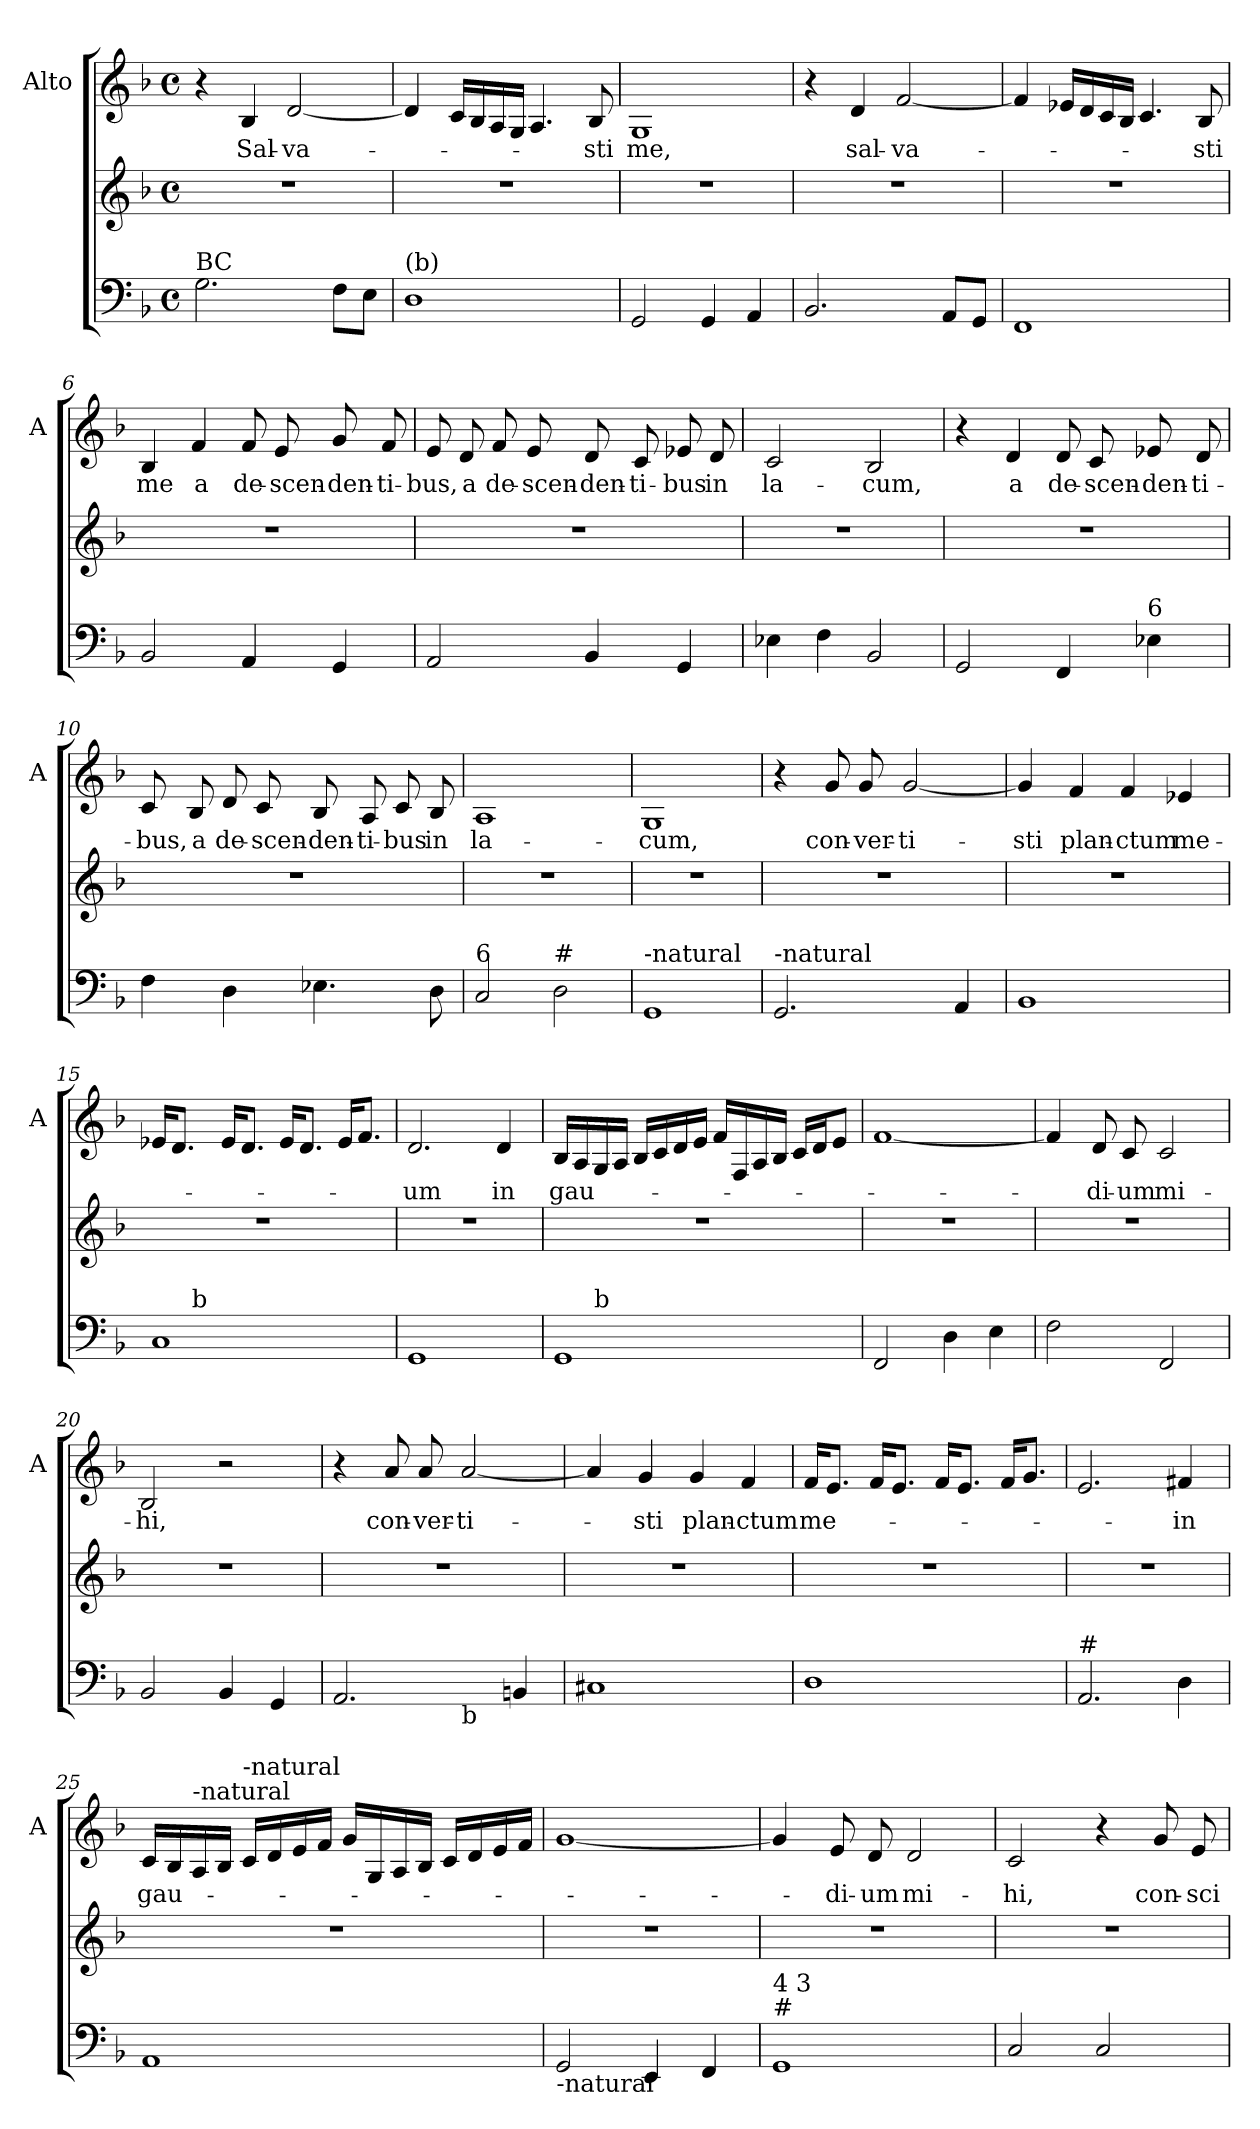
**kern	**kern	**kern	**text
*part2	*part2	*part1	*part1
*staff3	*staff2	*staff1	*staff1
*	*	*I"Alto	*
*	*	*I'A	*
*clefF4	*clefG2	*clefG2	*
*k[b-]	*k[b-]	*k[b-]	*
*F:	*F:	*F:	*
*M4/4	*M4/4	*M4/4	*
*met(c)	*met(c)	*met(c)	*
=1	=1	=1	=1
!LO:TX:a:t=BC	!	!	!
2.G\	1r	4r	.
!	!	!	!LO:LY:b
.	.	4B-/	Sal-
!	!	!	!LO:LY:b
.	.	[2d/	-va-
8F\L	.	.	.
8E\J	.	.	.
=2	=2	=2	=2
!LO:TX:a:t=(b)	!	!	!
1D	1r	4d/]	.
.	.	16c/LL	.
.	.	16B-/	.
.	.	16A/	.
.	.	16G/JJ	.
.	.	4.A/	.
!	!	!	!LO:LY:b
.	.	8B-/	-sti
=3	=3	=3	=3
!	!	!	!LO:LY:b
2GG/	1r	1G	me,
4GG/	.	.	.
4AA/	.	.	.
=4	=4	=4	=4
2.BB-/	1r	4r	.
!	!	!	!LO:LY:b
.	.	4d/	sal-
!	!	!	!LO:LY:b
.	.	[2f/	-va-
8AA/L	.	.	.
8GG/J	.	.	.
!!LO:LB:g=z
=5	=5	=5	=5
1FF	1r	4f/]	.
.	.	16e-X/LL	.
.	.	16d/	.
.	.	16c/	.
.	.	16B-/JJ	.
.	.	4.c/	.
!	!	!	!LO:LY:b
.	.	8B-/	-sti
=6	=6	=6	=6
!	!	!	!LO:LY:b
2BB-/	1r	4B-/	me
!	!	!	!LO:LY:b
.	.	4f/	a
!	!	!	!LO:LY:b
4AA/	.	8f/	de-
!	!	!	!LO:LY:b
.	.	8e/	-scen-
!	!	!	!LO:LY:b
4GG/	.	8g/	-den-
!	!	!	!LO:LY:b
.	.	8f/	-ti-
=7	=7	=7	=7
!	!	!	!LO:LY:b
2AA/	1r	8e/	-bus,
!	!	!	!LO:LY:b
.	.	8d/	a
!	!	!	!LO:LY:b
.	.	8f/	de-
!	!	!	!LO:LY:b
.	.	8e/	-scen-
!	!	!	!LO:LY:b
4BB-/	.	8d/	-den-
!	!	!	!LO:LY:b
.	.	8c/	-ti-
!	!	!	!LO:LY:b
4GG/	.	8e-X/	-bus
!	!	!	!LO:LY:b
.	.	8d/	in
=8	=8	=8	=8
!	!	!	!LO:LY:b
4E-X\	1r	2c/	la-
4F\	.	.	.
!	!	!	!LO:LY:b
2BB-/	.	2B-/	-cum,
!!LO:LB:g=z
=9	=9	=9	=9
2GG/	1r	4r	.
!	!	!	!LO:LY:b
.	.	4d/	a
!	!	!	!LO:LY:b
4FF/	.	8d/	de-
!	!	!	!LO:LY:b
.	.	8c/	-scen-
!LO:TX:a:t=6	!	!	!
!	!	!	!LO:LY:b
4E-X\	.	8e-X/	-den-
!	!	!	!LO:LY:b
.	.	8d/	-ti-
=10	=10	=10	=10
!	!	!	!LO:LY:b
4F\	1r	8c/	-bus,
!	!	!	!LO:LY:b
.	.	8B-/	a
!	!	!	!LO:LY:b
4D\	.	8d/	de-
!	!	!	!LO:LY:b
.	.	8c/	-scen-
!	!	!	!LO:LY:b
4.E-X\	.	8B-/	-den-
!	!	!	!LO:LY:b
.	.	8A/	-ti-
!	!	!	!LO:LY:b
.	.	8c/	-bus
!	!	!	!LO:LY:b
8D\	.	8B-/	in
=11	=11	=11	=11
!LO:TX:a:t=6	!	!	!
!	!	!	!LO:LY:b
2C/	1r	1A	la-
!LO:TX:a:t=#	!	!	!
2D\	.	.	.
=12	=12	=12	=12
!LO:TX:a:t=-natural	!	!	!
!	!	!	!LO:LY:b
1GG	1r	1G	-cum,
=13	=13	=13	=13
!LO:TX:a:t=-natural	!	!	!
2.GG/	1r	4r	.
!	!	!	!LO:LY:b
.	.	8g/	con-
!	!	!	!LO:LY:b
.	.	8g/	-ver-
!	!	!	!LO:LY:b
.	.	[2g/	-ti-
4AA/	.	.	.
!!LO:PB:g=z
=14	=14	=14	=14
!	!	!	!LO:LY:b
1BB-	1r	4g/]	-sti
!	!	!	!LO:LY:b
.	.	4f/	plan-
!	!	!	!LO:LY:b
.	.	4f/	-ctum
!	!	!	!LO:LY:b
.	.	4e-X/	me-
=15	=15	=15	=15
*^	*	*	*
1C	8ryy	1r	16e-X/KL	.
.	.	.	8.d/J	.
!	!LO:TX:a:t=b	!	!	!
.	2..ryy	.	.	.
.	.	.	16e-/KL	.
.	.	.	8.d/J	.
.	.	.	16e-/KL	.
.	.	.	8.d/J	.
.	.	.	16e-/KL	.
.	.	.	8.f/J	.
=16	=16	=16	=16	=16
!LO:TX:a:t=#	!	!	!	!
!	!	!	!	!LO:LY:b
*v	*v	*	*	*
1GG	1r	2.d/	-um
!	!	!	!LO:LY:b
.	.	4d/	in
=17	=17	=17	=17
!	!	!	!LO:LY:b
*^	*	*	*
1GG	8ryy	1r	16B-/LL	gau-
.	.	.	16A/	.
!	!LO:TX:a:t=b	!	!	!
.	2..ryy	.	16G/	.
.	.	.	16A/JJ	.
.	.	.	16B-/LL	.
.	.	.	16c/	.
.	.	.	16d/	.
.	.	.	16e/JJ	.
.	.	.	16f/LL	.
.	.	.	16F/	.
.	.	.	16A/	.
.	.	.	16B-/JJ	.
.	.	.	16c/LL	.
.	.	.	16d/J	.
.	.	.	8e/J	.
*v	*v	*	*	*
!!LO:LB:g=z
=18	=18	=18	=18
2FF/	1r	[1f	.
4D\	.	.	.
4E\	.	.	.
=19	=19	=19	=19
2F\	1r	4f/]	.
!	!	!	!LO:LY:b
.	.	8d/	-di-
!	!	!	!LO:LY:b
.	.	8c/	-um
!	!	!	!LO:LY:b
2FF/	.	2c/	mi-
=20	=20	=20	=20
!	!	!	!LO:LY:b
2BB-/	1r	2B-/	-hi,
4BB-/	.	2r	.
4GG/	.	.	.
=21	=21	=21	=21
!LO:TX:a:t=#	!	!	!
*^	*	*	*
2.AA/	2ryy	1r	4r	.
!	!	!	!	!LO:LY:b
.	.	.	8a/	con-
!	!	!	!	!LO:LY:b
.	.	.	8a/	-ver-
!	!LO:TX:b:t=b	!	!	!
!	!	!	!	!LO:LY:b
.	2ryy	.	[2a/	-ti-
4BBn/	.	.	.	.
*v	*v	*	*	*
=22	=22	=22	=22
1C#X	1r	4a/]	.
!	!	!	!LO:LY:b
.	.	4g/	-sti
!	!	!	!LO:LY:b
.	.	4g/	plan-
!	!	!	!LO:LY:b
.	.	4f/	-ctum
!!LO:LB:g=z
=23	=23	=23	=23
!	!	!	!LO:LY:b
1D	1r	16f/KL	me-
.	.	8.e/J	.
.	.	16f/KL	.
.	.	8.e/J	.
.	.	16f/KL	.
.	.	8.e/J	.
.	.	16f/KL	.
.	.	8.g/J	.
=24	=24	=24	=24
!LO:TX:a:t=#	!	!	!
2.AA/	1r	2.e/	.
!	!	!	!LO:LY:b
4D\	.	4f#X/	-in
=25	=25	=25	=25
!	!	!	!LO:LY:b
1AA	1r	16c/LL	gau-
.	.	16B-/	.
!	!	!LO:TX:a:t=-natural	!
.	.	16A/	.
.	.	16B-/JJ	.
!	!	!LO:TX:a:t=-natural	!
.	.	16c/LL	.
.	.	16d/	.
.	.	16e/	.
.	.	16f/JJ	.
.	.	16g/LL	.
.	.	16G/	.
.	.	16A/	.
.	.	16B-/JJ	.
.	.	16c/LL	.
.	.	16d/	.
.	.	16e/	.
.	.	16f/JJ	.
=26	=26	=26	=26
!LO:TX:b:t=-natural	!	!	!
2GG/	1r	[1g	.
4EE/	.	.	.
4FF/	.	.	.
!!LO:LB:g=z
=27	=27	=27	=27
!LO:TX:a:t=#	!	!	!
!LO:TX:a:t=4 3	!	!	!
1GG	1r	4g/]	.
!	!	!	!LO:LY:b
.	.	8e/	-di-
!	!	!	!LO:LY:b
.	.	8d/	-um
!	!	!	!LO:LY:b
.	.	2d/	mi-
=28	=28	=28	=28
!	!	!	!LO:LY:b
2C/	1r	2c/	-hi,
2C/	.	4r	.
!	!	!	!LO:LY:b
.	.	8g/	con-
!	!	!	!LO:LY:b
.	.	8e/	-sci-
=	=	=	=
*-	*-	*-	*-
